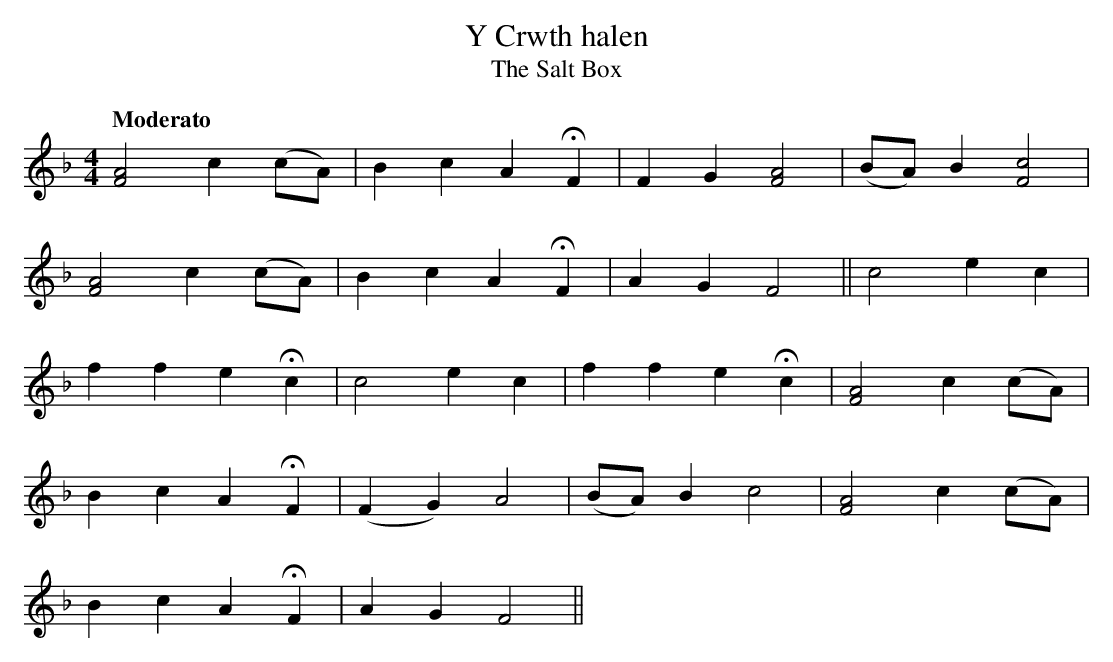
X:1
T:Crwth halen, Y
T:Salt Box, The
M:4/4
L:1/8
Q:"Moderato"
K:F
[F4A4] c2 (cA)|B2c2A2!fermata!F2|F2G2 [F4A4]|(BA) B2 [F4c4]|
[F4A4] c2 (cA)|B2c2A2!fermata!F2|A2G2 F4||c4 e2c2|
f2f2e2!fermata!c2|c4 e2c2|f2f2e2!fermata!c2|[F4A4] c2 (cA)|
B2c2A2!fermata!F2|(F2G2)A4|(BA) B2 c4|[F4A4] c2 (cA)|
B2c2A2!fermata!F2|A2G2F4||
